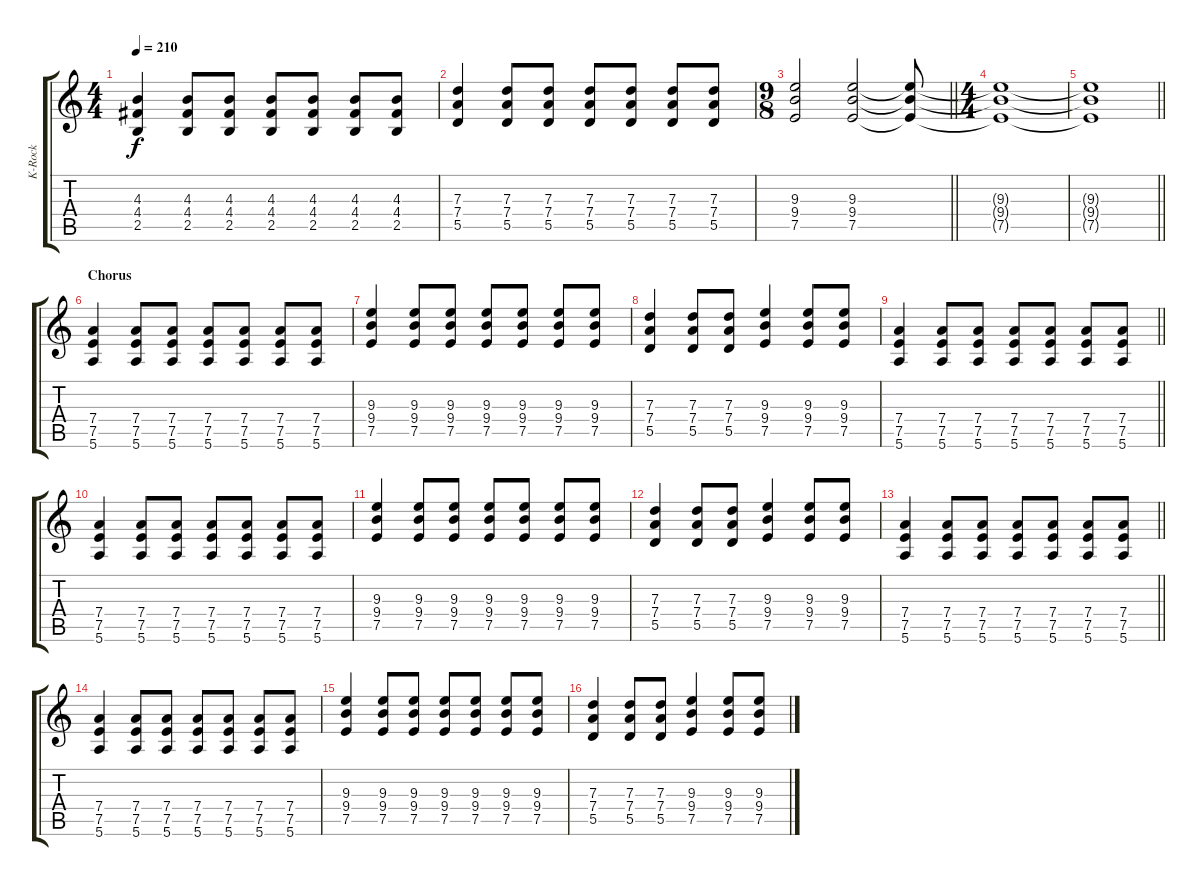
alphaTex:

\track ("K-Rock" "K-Rock") {instrument distortionguitar}
\staff {score tabs}
\tuning (E4 B3 G3 D3 A2 E2) {hide}
\ts (4 4)
\tempo 210
\clef g2
\ks c
(4.3 4.4 2.5).4{dy f} (4.3 4.4 2.5).8 (4.3 4.4 2.5).8 (4.3 4.4 2.5).8 (4.3 4.4 2.5).8 (4.3 4.4 2.5).8 (4.3 4.4 2.5).8 |
(7.3 7.4 5.5).4 (7.3 7.4 5.5).8 (7.3 7.4 5.5).8 (7.3 7.4 5.5).8 (7.3 7.4 5.5).8 (7.3 7.4 5.5).8 (7.3 7.4 5.5).8 |
\ts (9 8)
\barLineRight lightlight
(9.3 9.4 7.5).2 (9.3 9.4 7.5).2 (9.3{t} 9.4{t} 7.5{t}).8 |
\ts (4 4)
(9.3{t} 9.4{t} 7.5{t}).1 |
\barLineRight lightlight
(9.3{t} 9.4{t} 7.5{t}).1 |
\section ("" "Chorus")
(7.4 7.5 5.6).4 (7.4 7.5 5.6).8 (7.4 7.5 5.6).8 (7.4 7.5 5.6).8 (7.4 7.5 5.6).8 (7.4 7.5 5.6).8 (7.4 7.5 5.6).8 |
(9.3 9.4 7.5).4 (9.3 9.4 7.5).8 (9.3 9.4 7.5).8 (9.3 9.4 7.5).8 (9.3 9.4 7.5).8 (9.3 9.4 7.5).8 (9.3 9.4 7.5).8 |
(7.3 7.4 5.5).4 (7.3 7.4 5.5).8 (7.3 7.4 5.5).8 (9.3 9.4 7.5).4 (9.3 9.4 7.5).8 (9.3 9.4 7.5).8 |
\barLineRight lightlight
(7.4 7.5 5.6).4 (7.4 7.5 5.6).8 (7.4 7.5 5.6).8 (7.4 7.5 5.6).8 (7.4 7.5 5.6).8 (7.4 7.5 5.6).8 (7.4 7.5 5.6).8 |
(7.4 7.5 5.6).4 (7.4 7.5 5.6).8 (7.4 7.5 5.6).8 (7.4 7.5 5.6).8 (7.4 7.5 5.6).8 (7.4 7.5 5.6).8 (7.4 7.5 5.6).8 |
(9.3 9.4 7.5).4 (9.3 9.4 7.5).8 (9.3 9.4 7.5).8 (9.3 9.4 7.5).8 (9.3 9.4 7.5).8 (9.3 9.4 7.5).8 (9.3 9.4 7.5).8 |
(7.3 7.4 5.5).4 (7.3 7.4 5.5).8 (7.3 7.4 5.5).8 (9.3 9.4 7.5).4 (9.3 9.4 7.5).8 (9.3 9.4 7.5).8 |
\barLineRight lightlight
(7.4 7.5 5.6).4 (7.4 7.5 5.6).8 (7.4 7.5 5.6).8 (7.4 7.5 5.6).8 (7.4 7.5 5.6).8 (7.4 7.5 5.6).8 (7.4 7.5 5.6).8 |
(7.4 7.5 5.6).4 (7.4 7.5 5.6).8 (7.4 7.5 5.6).8 (7.4 7.5 5.6).8 (7.4 7.5 5.6).8 (7.4 7.5 5.6).8 (7.4 7.5 5.6).8 |
(9.3 9.4 7.5).4 (9.3 9.4 7.5).8 (9.3 9.4 7.5).8 (9.3 9.4 7.5).8 (9.3 9.4 7.5).8 (9.3 9.4 7.5).8 (9.3 9.4 7.5).8 |
(7.3 7.4 5.5).4 (7.3 7.4 5.5).8 (7.3 7.4 5.5).8 (9.3 9.4 7.5).4 (9.3 9.4 7.5).8 (9.3 9.4 7.5).8
